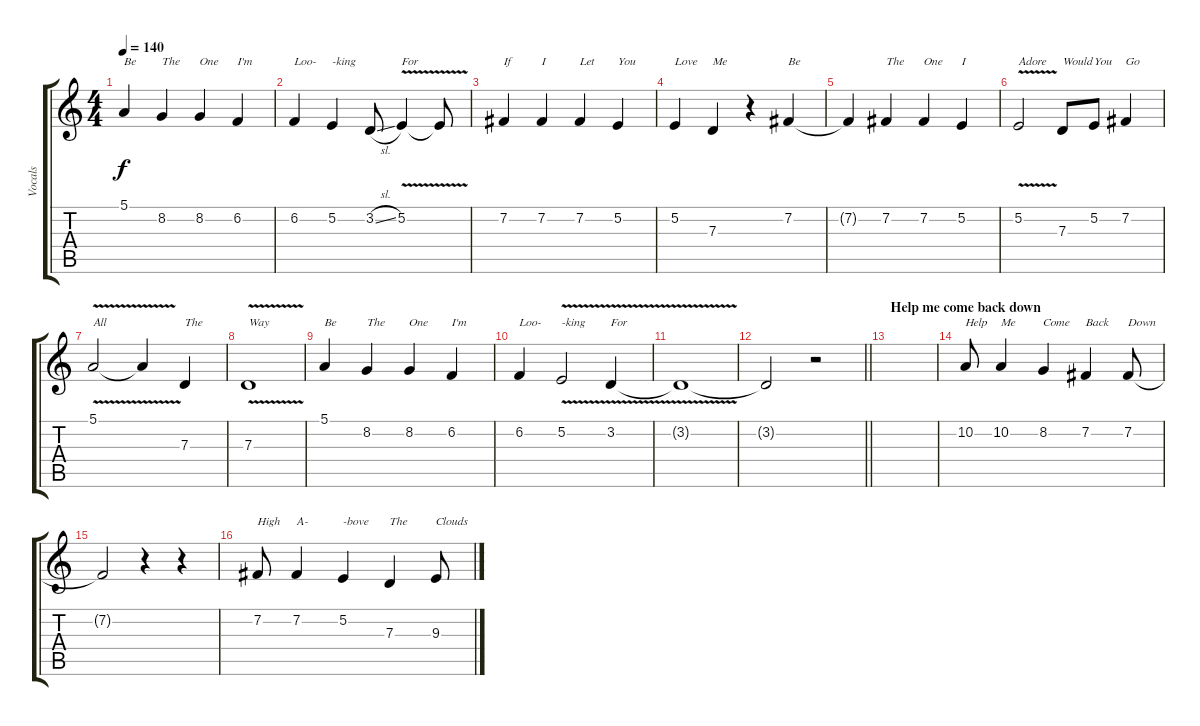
\track ("Vocals" "Vocals") {instrument oboe}
\staff {score tabs}
\tuning (E4 B3 G3 D3 A2 E2) {hide}
\ts (4 4)
\tempo 140
\clef g2
\ks c
5.1.4{txt "Be" dy f} 8.2.4{txt "The"} 8.2.4{txt "One"} 6.2.4{txt "I'm"} |
6.2.4{txt "Loo-"} 5.2.4{txt "-king"} 3.2{sl}.8 5.2{v}.4{txt "For"} 5.2{t}.8 |
7.2.4{txt "If"} 7.2.4{txt "I"} 7.2.4{txt "Let"} 5.2.4{txt "You"} |
5.2.4{txt "Love"} 7.3.4{txt "Me"} r.4 7.2.4{txt "Be"} |
7.2{t}.4 7.2.4{txt "The"} 7.2.4{txt "One"} 5.2.4{txt "I"} |
5.2{v}.2{txt "Adore"} 7.3.8{txt "Would"} 5.2.8{txt "You"} 7.2.4{txt "Go"} |
5.1{v}.2{txt "All"} 5.1{t}.4 7.3.4{txt "The"} |
7.3{v}.1{txt "Way"} |
5.1.4{txt "Be"} 8.2.4{txt "The"} 8.2.4{txt "One"} 6.2.4{txt "I'm"} |
6.2.4{txt "Loo-"} 5.2{v}.2{txt "-king"} 3.2{v}.4{txt "For"} |
3.2{t}.1 |
\barLineRight lightlight
3.2{t}.2 r.2 |
\section ("" "Help me come back down")
|
10.2.8{txt "Help"} 10.2.4{txt "Me"} 8.2.4{txt "Come"} 7.2.4{txt "Back"} 7.2.8{txt "Down"} |
7.2{t}.2 r.4 r.4 |
7.2.8{txt "High"} 7.2.4{txt "A-"} 5.2.4{txt "-bove"} 7.3.4{txt "The"} 9.3.8{txt "Clouds"}
